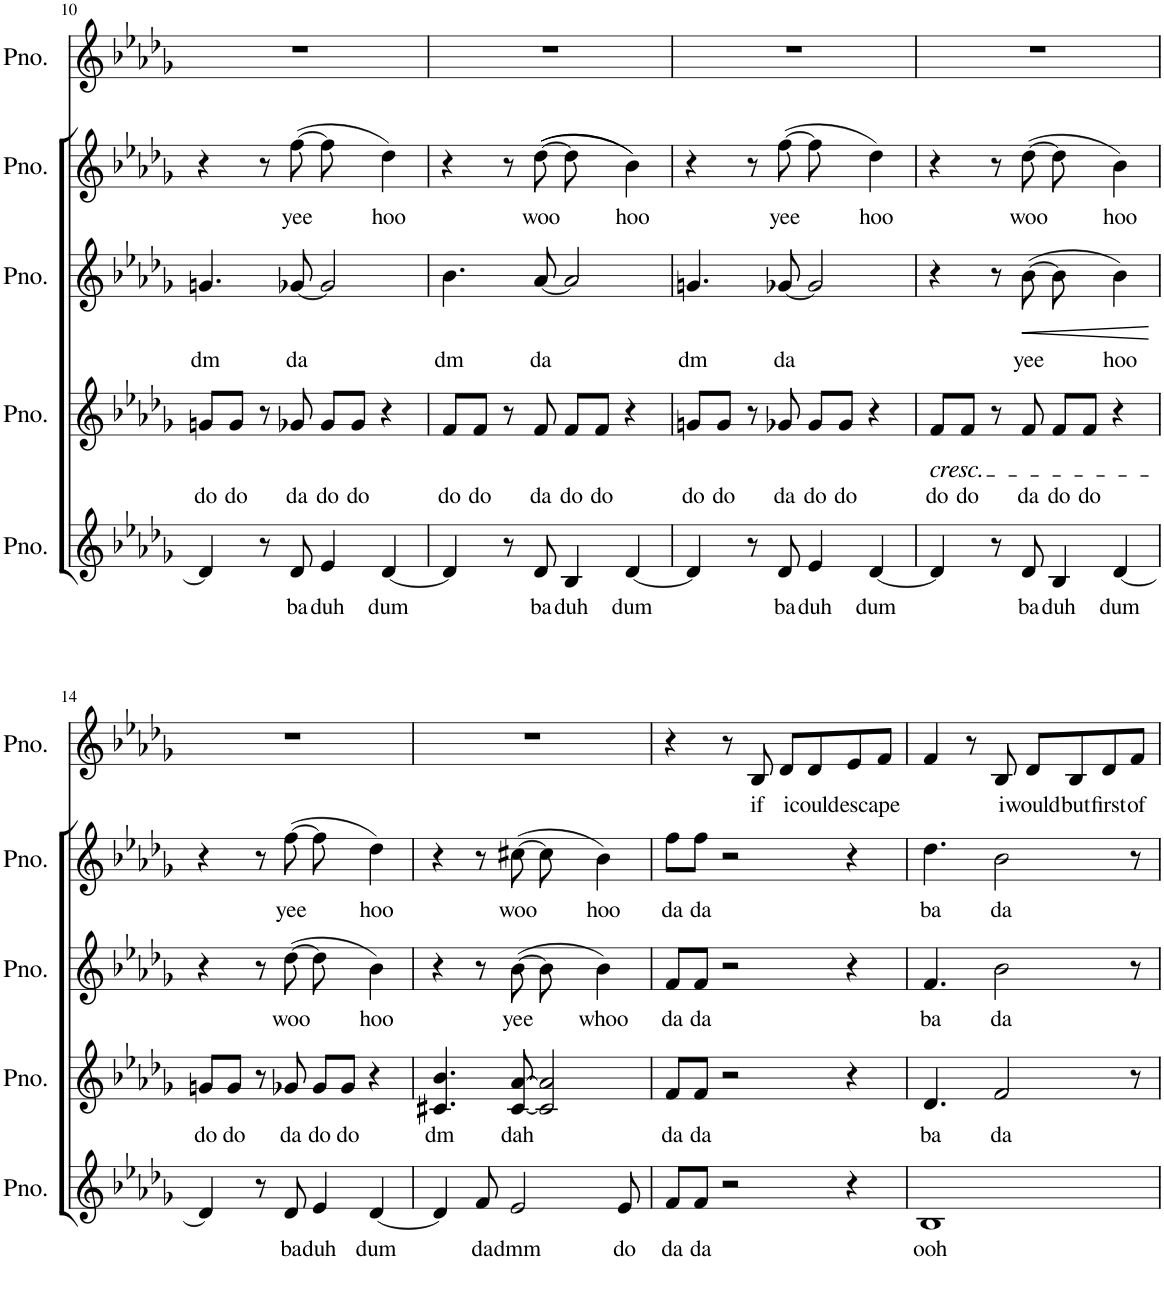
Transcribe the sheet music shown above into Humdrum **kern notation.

**kern	**text	**kern	**text	**kern	**text	**dynam	**kern	**text	**kern	**text
*part5	*part5	*part4	*part4	*part3	*part3	*part3	*part2	*part2	*part1	*part1
*staff5	*staff5	*staff4	*staff4	*staff3	*staff3	*staff3	*staff2	*staff2	*staff1	*staff1
*I"A2	*	*I"A1	*	*I"S2	*	*	*I"Sop1	*	*I"Solo	*
!!LO:PB:g=z
*clefG2	*	*clefG2	*	*clefG2	*	*	*clefG2	*	*clefG2	*
*k[b-e-a-d-g-]	*	*k[b-e-a-d-g-]	*	*k[b-e-a-d-g-]	*	*	*k[b-e-a-d-g-]	*	*k[b-e-a-d-g-]	*
*M4/4	*	*M4/4	*	*M4/4	*	*	*M4/4	*	*M4/4	*
=10	=10	=10	=10	=10	=10	=10	=10	=10	=10	=10
!	!	!	!LO:LY:b	!	!LO:LY:b	!	!	!	!	!
4d-/]	.	8gn/L	do	4.gn/	dm	.	4r	.	1r	.
!	!	!	!LO:LY:b	!	!	!	!	!	!	!
.	.	8g/J	do	.	.	.	.	.	.	.
8r	.	8r	.	.	.	.	8r	.	.	.
!	!LO:LY:b	!	!LO:LY:b	!	!LO:LY:b	!	!	!LO:LY:b	!	!
8d-/	ba	8g-X/	da	[8g-X/	da	.	([8ff\	yee	.	.
!	!LO:LY:b	!	!LO:LY:b	!	!	!	!	!	!	!
4e-/	duh	8g-/L	do	2g-/]	.	.	8ff\]	.	.	.
!	!	!	!LO:LY:b	!	!	!	!	!	!	!
.	.	8g-/J	do	.	.	.	8ryy	.	.	.
!	!LO:LY:b	!	!	!	!	!	!	!LO:LY:b	!	!
[4d-/	dum	4r	.	.	.	.	4dd-\)	hoo	.	.
=11	=11	=11	=11	=11	=11	=11	=11	=11	=11	=11
!	!	!	!LO:LY:b	!	!LO:LY:b	!	!	!	!	!
4d-/]	.	8f/L	do	4.b-\	dm	.	4r	.	1r	.
!	!	!	!LO:LY:b	!	!	!	!	!	!	!
.	.	8f/J	do	.	.	.	.	.	.	.
8r	.	8r	.	.	.	.	8r	.	.	.
!	!LO:LY:b	!	!LO:LY:b	!	!LO:LY:b	!	!	!LO:LY:b	!	!
8d-/	ba	8f/	da	[8a-/	da	.	(([8dd-\	woo	.	.
!	!LO:LY:b	!	!LO:LY:b	!	!	!	!	!	!	!
4B-/	duh	8f/L	do	2a-/]	.	.	8dd-\]	.	.	.
!	!	!	!LO:LY:b	!	!	!	!	!	!	!
.	.	8f/J	do	.	.	.	8ryy	.	.	.
!	!LO:LY:b	!	!	!	!	!	!	!LO:LY:b	!	!
[4d-/	dum	4r	.	.	.	.	4b-\))	hoo	.	.
=12	=12	=12	=12	=12	=12	=12	=12	=12	=12	=12
!	!	!	!LO:LY:b	!	!LO:LY:b	!	!	!	!	!
4d-/]	.	8gn/L	do	4.gn/	dm	.	4r	.	1r	.
!	!	!	!LO:LY:b	!	!	!	!	!	!	!
.	.	8g/J	do	.	.	.	.	.	.	.
8r	.	8r	.	.	.	.	8r	.	.	.
!	!LO:LY:b	!	!LO:LY:b	!	!LO:LY:b	!	!	!LO:LY:b	!	!
8d-/	ba	8g-X/	da	[8g-X/	da	.	([8ff\	yee	.	.
!	!LO:LY:b	!	!LO:LY:b	!	!	!	!	!	!	!
4e-/	duh	8g-/L	do	2g-/]	.	.	8ff\]	.	.	.
!	!	!	!LO:LY:b	!	!	!	!	!	!	!
.	.	8g-/J	do	.	.	.	8ryy	.	.	.
!	!LO:LY:b	!	!	!	!	!	!	!LO:LY:b	!	!
[4d-/	dum	4r	.	.	.	.	4dd-\)	hoo	.	.
=13	=13	=13	=13	=13	=13	=13	=13	=13	=13	=13
!	!	!LO:TX:b:i:t=cresc.	!	!	!	!	!	!	!	!
!	!	!	!LO:LY:b	!	!	!	!	!	!	!
4d-/]	.	8f/L	do	4r	.	.	4r	.	1r	.
!	!	!	!LO:LY:b	!	!	!	!	!	!	!
.	.	8f/J	do	.	.	.	.	.	.	.
8r	.	8r	.	8r	.	.	8r	.	.	.
!	!LO:LY:b	!	!LO:LY:b	!	!LO:LY:b	!LO:HP:b	!	!LO:LY:b	!	!
8d-/	ba	8f/	da	([8b-\	yee	<	([8dd-\	woo	.	.
!	!LO:LY:b	!	!LO:LY:b	!	!	!	!	!	!	!
4B-/	duh	8f/L	do	8b-\]	.	.	8dd-\]	.	.	.
!	!	!	!LO:LY:b	!	!	!	!	!	!	!
.	.	8f/J	do	8ryy	.	.	8ryy	.	.	.
!	!LO:LY:b	!	!	!	!LO:LY:b	!	!	!LO:LY:b	!	!
[4d-/	dum	4r	.	4b-\)	hoo	.	4b-\)	hoo	.	.
.	.	.	.	.	.	[	.	.	.	.
!!LO:LB:g=z
=14	=14	=14	=14	=14	=14	=14	=14	=14	=14	=14
!	!	!	!LO:LY:b	!	!	!	!	!	!	!
4d-/]	.	8gn/L	do	4r	.	.	4r	.	1r	.
!	!	!	!LO:LY:b	!	!	!	!	!	!	!
.	.	8g/J	do	.	.	.	.	.	.	.
8r	.	8r	.	8r	.	.	8r	.	.	.
!	!LO:LY:b	!	!LO:LY:b	!	!LO:LY:b	!	!	!LO:LY:b	!	!
8d-/	ba	8g-X/	da	([8dd-\	woo	.	([8ff\	yee	.	.
!	!LO:LY:b	!	!LO:LY:b	!	!	!	!	!	!	!
4e-/	duh	8g-/L	do	8dd-\]	.	.	8ff\]	.	.	.
!	!	!	!LO:LY:b	!	!	!	!	!	!	!
.	.	8g-/J	do	8ryy	.	.	8ryy	.	.	.
!	!LO:LY:b	!	!	!	!LO:LY:b	!	!	!LO:LY:b	!	!
[4d-/	dum	4r	.	4b-\)	hoo	.	4dd-\)	hoo	.	.
=15	=15	=15	=15	=15	=15	=15	=15	=15	=15	=15
!	!	!	!LO:LY:b	!	!	!	!	!	!	!
4d-/]	.	4.c#X/ 4.b-/	-dm	4r	.	.	4r	.	1r	.
!	!LO:LY:b	!	!	!	!	!	!	!	!	!
8f/	da	.	.	8r	.	.	8r	.	.	.
!	!LO:LY:b	!	!LO:LY:b	!	!LO:LY:b	!	!	!LO:LY:b	!	!
2e-/	dmm	[8c#/ [8a-/	dah	([8b-\	yee	.	([8cc#X\	woo	.	.
.	.	2c#/] 2a-/]	.	8b-\]	.	.	8cc#\]	.	.	.
.	.	.	.	8ryy	.	.	8ryy	.	.	.
!	!	!	!	!	!LO:LY:b	!	!	!LO:LY:b	!	!
.	.	.	.	4b-\)	whoo	.	4b-\)	hoo	.	.
!	!LO:LY:b	!	!	!	!	!	!	!	!	!
8e-/	do	.	.	.	.	.	.	.	.	.
=16	=16	=16	=16	=16	=16	=16	=16	=16	=16	=16
!	!LO:LY:b	!	!LO:LY:b	!	!LO:LY:b	!	!	!LO:LY:b	!	!
8f/L	da	8f/L	da	8f/L	da	.	8ff\L	da	4r	.
!	!LO:LY:b	!	!LO:LY:b	!	!LO:LY:b	!	!	!LO:LY:b	!	!
8f/J	da	8f/J	da	8f/J	da	.	8ff\J	da	.	.
2r	.	2r	.	2r	.	.	2r	.	8r	.
!	!	!	!	!	!	!	!	!	!	!LO:LY:b
.	.	.	.	.	.	.	.	.	8B-/	if
!	!	!	!	!	!	!	!	!	!	!LO:LY:b
.	.	.	.	.	.	.	.	.	8d-/L	i
!	!	!	!	!	!	!	!	!	!	!LO:LY:b
.	.	.	.	.	.	.	.	.	8d-/	could
!	!	!	!	!	!	!	!	!	!	!LO:LY:b
4r	.	4r	.	4r	.	.	4r	.	8e-/	esc-
!	!	!	!	!	!	!	!	!	!	!LO:LY:b
.	.	.	.	.	.	.	.	.	8f/J	-ape
=17	=17	=17	=17	=17	=17	=17	=17	=17	=17	=17
!	!LO:LY:b	!	!LO:LY:b	!	!LO:LY:b	!	!	!LO:LY:b	!	!
1B-	ooh	4.d-/	ba	4.f/	ba	.	4.dd-\	ba	4f/	.
.	.	.	.	.	.	.	.	.	8r	.
!	!	!	!LO:LY:b	!	!LO:LY:b	!	!	!LO:LY:b	!	!LO:LY:b
.	.	2f/	da	2b-\	da	.	2b-\	da	8B-/	i
!	!	!	!	!	!	!	!	!	!	!LO:LY:b
.	.	.	.	.	.	.	.	.	8d-/L	would
!	!	!	!	!	!	!	!	!	!	!LO:LY:b
.	.	.	.	.	.	.	.	.	8B-/	but
!	!	!	!	!	!	!	!	!	!	!LO:LY:b
.	.	.	.	.	.	.	.	.	8d-/	first
!	!	!	!	!	!	!	!	!	!	!LO:LY:b
.	.	8r	.	8r	.	.	8r	.	8f/J	of
=	=	=	=	=	=	=	=	=	=	=
*-	*-	*-	*-	*-	*-	*-	*-	*-	*-	*-
